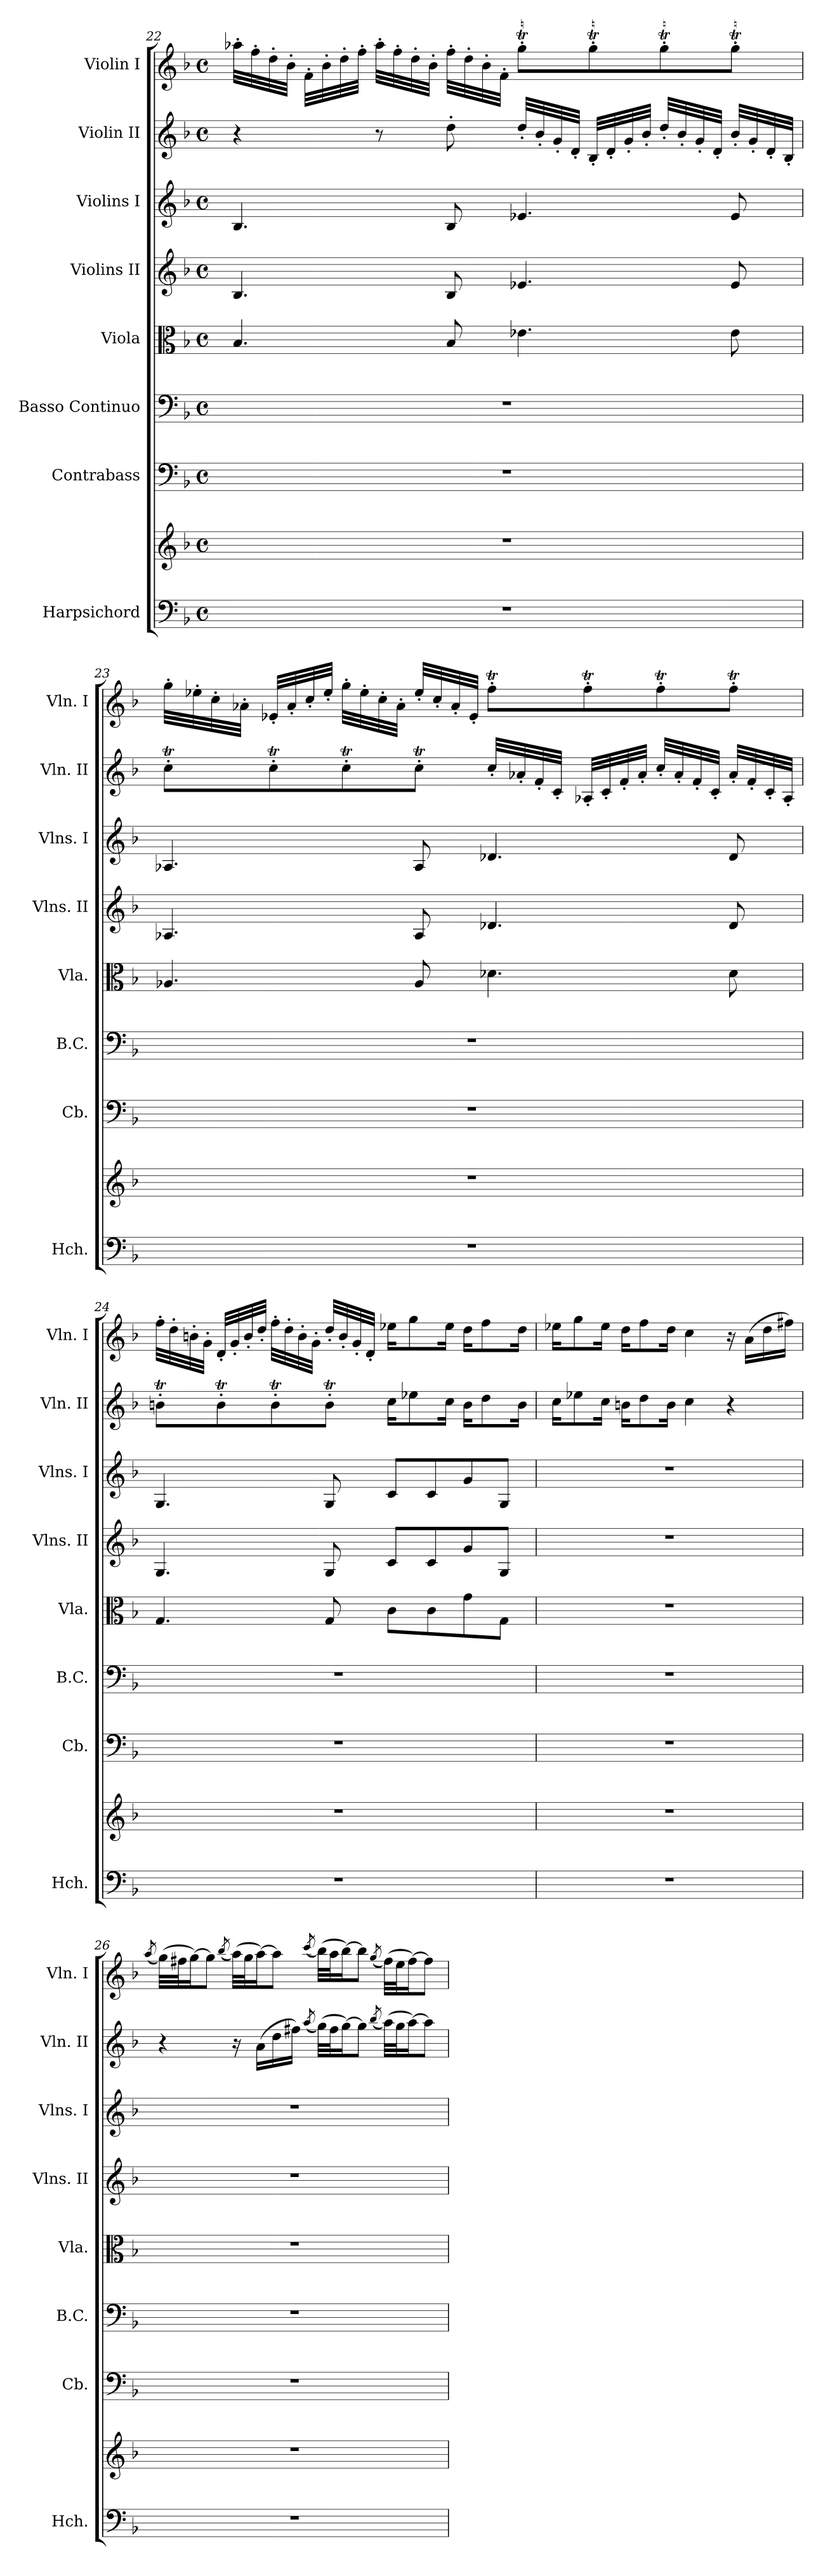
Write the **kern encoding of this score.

**kern	**kern	**kern	**kern	**kern	**kern	**kern	**kern	**kern
*part8	*part8	*part7	*part6	*part5	*part4	*part3	*part2	*part1
*staff9	*staff8	*staff7	*staff6	*staff5	*staff4	*staff3	*staff2	*staff1
*I"Harpsichord	*	*I"Contrabass	*I"Basso Continuo	*I"Viola	*I"Violins II	*I"Violins I	*I"Violin II	*I"Violin I
*I'Hch.	*	*I'Cb.	*I'B.C.	*I'Vla.	*I'Vlns. II	*I'Vlns. I	*I'Vln. II	*I'Vln. I
!!LO:PB:g=z
*clefF4	*clefG2	*clefF4	*clefF4	*clefC3	*clefG2	*clefG2	*clefG2	*clefG2
*	*	*ITrd7c12	*	*	*	*	*	*
*k[b-]	*k[b-]	*k[b-]	*k[b-]	*k[b-]	*k[b-]	*k[b-]	*k[b-]	*k[b-]
*M4/4	*M4/4	*M4/4	*M4/4	*M4/4	*M4/4	*M4/4	*M4/4	*M4/4
*met(c)	*met(c)	*met(c)	*met(c)	*met(c)	*met(c)	*met(c)	*met(c)	*met(c)
=22	=22	=22	=22	=22	=22	=22	=22	=22
1r	1r	1r	1r	4.B-i/	4.B-i/	4.B-i/	4r	32aa-X'\LLL
.	.	.	.	.	.	.	.	32ff'\
.	.	.	.	.	.	.	.	32dd'\
.	.	.	.	.	.	.	.	32b-'\JJJ
.	.	.	.	.	.	.	.	32f'\LLL
.	.	.	.	.	.	.	.	32b-'\
.	.	.	.	.	.	.	.	32dd'\
.	.	.	.	.	.	.	.	32ff'\JJJ
.	.	.	.	.	.	.	8r	32aa-'\LLL
.	.	.	.	.	.	.	.	32ff'\
.	.	.	.	.	.	.	.	32dd'\
.	.	.	.	.	.	.	.	32b-'\JJJ
.	.	.	.	8B-/	8B-/	8B-/	8dd'\	32ff'\LLL
.	.	.	.	.	.	.	.	32dd'\
.	.	.	.	.	.	.	.	32b-'\
.	.	.	.	.	.	.	.	32f'\JJJ
.	.	.	.	4.e-X\	4.e-X/	4.e-X/	32dd'/LLL	8ggT'\L
.	.	.	.	.	.	.	32b-'/	.
.	.	.	.	.	.	.	32g'/	.
.	.	.	.	.	.	.	32d'/JJJ	.
.	.	.	.	.	.	.	32B-'/LLL	8ggT'\
.	.	.	.	.	.	.	32d'/	.
.	.	.	.	.	.	.	32g'/	.
.	.	.	.	.	.	.	32b-'/JJJ	.
.	.	.	.	.	.	.	32dd'/LLL	8ggT'\
.	.	.	.	.	.	.	32b-'/	.
.	.	.	.	.	.	.	32g'/	.
.	.	.	.	.	.	.	32d'/JJJ	.
.	.	.	.	8e-\	8e-/	8e-/	32b-'/LLL	8ggT'\J
.	.	.	.	.	.	.	32g'/	.
.	.	.	.	.	.	.	32d'/	.
.	.	.	.	.	.	.	32B-'/JJJ	.
!!LO:LB:g=z
=23	=23	=23	=23	=23	=23	=23	=23	=23
1r	1r	1r	1r	4.A-X/	4.A-X/	4.A-X/	8ccT'\L	32gg'\LLL
.	.	.	.	.	.	.	.	32ee-X'\
.	.	.	.	.	.	.	.	32cc'\
.	.	.	.	.	.	.	.	32a-X'\JJJ
.	.	.	.	.	.	.	8ccT'\	32e-X'/LLL
.	.	.	.	.	.	.	.	32a-'/
.	.	.	.	.	.	.	.	32cc'/
.	.	.	.	.	.	.	.	32ee-'/JJJ
.	.	.	.	.	.	.	8ccT'\	32gg'\LLL
.	.	.	.	.	.	.	.	32ee-'\
.	.	.	.	.	.	.	.	32cc'\
.	.	.	.	.	.	.	.	32a-'\JJJ
.	.	.	.	8A-/	8A-/	8A-/	8ccT'\J	32ee-'/LLL
.	.	.	.	.	.	.	.	32cc'/
.	.	.	.	.	.	.	.	32a-'/
.	.	.	.	.	.	.	.	32e-'/JJJ
.	.	.	.	4.d-X\	4.d-X/	4.d-X/	32cc'/LLL	8ffT'\L
.	.	.	.	.	.	.	32a-X'/	.
.	.	.	.	.	.	.	32f'/	.
.	.	.	.	.	.	.	32c'/JJJ	.
.	.	.	.	.	.	.	32A-X'/LLL	8ffT'\
.	.	.	.	.	.	.	32c'/	.
.	.	.	.	.	.	.	32f'/	.
.	.	.	.	.	.	.	32a-'/JJJ	.
.	.	.	.	.	.	.	32cc'/LLL	8ffT'\
.	.	.	.	.	.	.	32a-'/	.
.	.	.	.	.	.	.	32f'/	.
.	.	.	.	.	.	.	32c'/JJJ	.
.	.	.	.	8d-\	8d-/	8d-/	32a-'/LLL	8ffT'\J
.	.	.	.	.	.	.	32f'/	.
.	.	.	.	.	.	.	32c'/	.
.	.	.	.	.	.	.	32A-'/JJJ	.
!!LO:PB:g=z
=24	=24	=24	=24	=24	=24	=24	=24	=24
1r	1r	1r	1r	4.G/	4.G/	4.G/	8bnt'\L	32ff'\LLL
.	.	.	.	.	.	.	.	32dd'\
.	.	.	.	.	.	.	.	32bn'\
.	.	.	.	.	.	.	.	32g'\JJJ
.	.	.	.	.	.	.	8bt'\	32d'/LLL
.	.	.	.	.	.	.	.	32g'/
.	.	.	.	.	.	.	.	32b'/
.	.	.	.	.	.	.	.	32dd'/JJJ
.	.	.	.	.	.	.	8bt'\	32ff'\LLL
.	.	.	.	.	.	.	.	32dd'\
.	.	.	.	.	.	.	.	32b'\
.	.	.	.	.	.	.	.	32g'\JJJ
.	.	.	.	8G/	8G/	8G/	8bt'\J	32dd'/LLL
.	.	.	.	.	.	.	.	32b'/
.	.	.	.	.	.	.	.	32g'/
.	.	.	.	.	.	.	.	32d'/JJJ
.	.	.	.	8c\L	8c/L	8c/L	16cc\KL	16ee-X\KL
.	.	.	.	.	.	.	8ee-X\	8gg\
.	.	.	.	8c\	8c/	8c/	.	.
.	.	.	.	.	.	.	16cc\Jk	16ee-\Jk
.	.	.	.	8g\	8g/	8g/	16b\KL	16dd\KL
.	.	.	.	.	.	.	8dd\	8ff\
.	.	.	.	8G\J	8G/J	8G/J	.	.
.	.	.	.	.	.	.	16b\Jk	16dd\Jk
=25	=25	=25	=25	=25	=25	=25	=25	=25
1r	1r	1r	1r	1r	1r	1r	16cc\KL	16ee-X\KL
.	.	.	.	.	.	.	8ee-X\	8gg\
.	.	.	.	.	.	.	16cc\Jk	16ee-\Jk
.	.	.	.	.	.	.	16bn\KL	16dd\KL
.	.	.	.	.	.	.	8dd\	8ff\
.	.	.	.	.	.	.	16b\Jk	16dd\Jk
.	.	.	.	.	.	.	4cc\	4cc\
.	.	.	.	.	.	.	4r	16r
.	.	.	.	.	.	.	.	(>16a\LL
.	.	.	.	.	.	.	.	16dd\
.	.	.	.	.	.	.	.	16ff#X\JJ)
!!LO:LB:g=z
=26	=26	=26	=26	=26	=26	=26	=26	=26
.	.	.	.	.	.	.	.	(<8qaa/
1r	1r	1r	1r	1r	1r	1r	4r	(>32gg\LLL)
.	.	.	.	.	.	.	.	32ff#X\J
.	.	.	.	.	.	.	.	[16gg\J)
.	.	.	.	.	.	.	.	8gg\J]
.	.	.	.	.	.	.	.	(<8qbb-/
.	.	.	.	.	.	.	16r	(>32aa\LLL)
.	.	.	.	.	.	.	.	32gg\J
.	.	.	.	.	.	.	(>16a\LL	[16aa\J)
.	.	.	.	.	.	.	16dd\	8aa\J]
.	.	.	.	.	.	.	16ff#X\JJ)	.
.	.	.	.	.	.	.	(<8qaa/	(<8qccc/
.	.	.	.	.	.	.	(>32gg\LLL)	(>32bb-\LLL)
.	.	.	.	.	.	.	32ff#\J	32aa\J
.	.	.	.	.	.	.	[16gg\J)	[16bb-\J)
.	.	.	.	.	.	.	8gg\J]	8bb-\J]
.	.	.	.	.	.	.	(<8qbb-/	(<8qgg/
.	.	.	.	.	.	.	(>32aa\LLL)	(>32ff#\LLL)
.	.	.	.	.	.	.	32gg\J	32ee\J
.	.	.	.	.	.	.	[16aa\J)	[16ff#\J)
.	.	.	.	.	.	.	8aa\J]	8ff#\J]
=	=	=	=	=	=	=	=	=
*-	*-	*-	*-	*-	*-	*-	*-	*-
